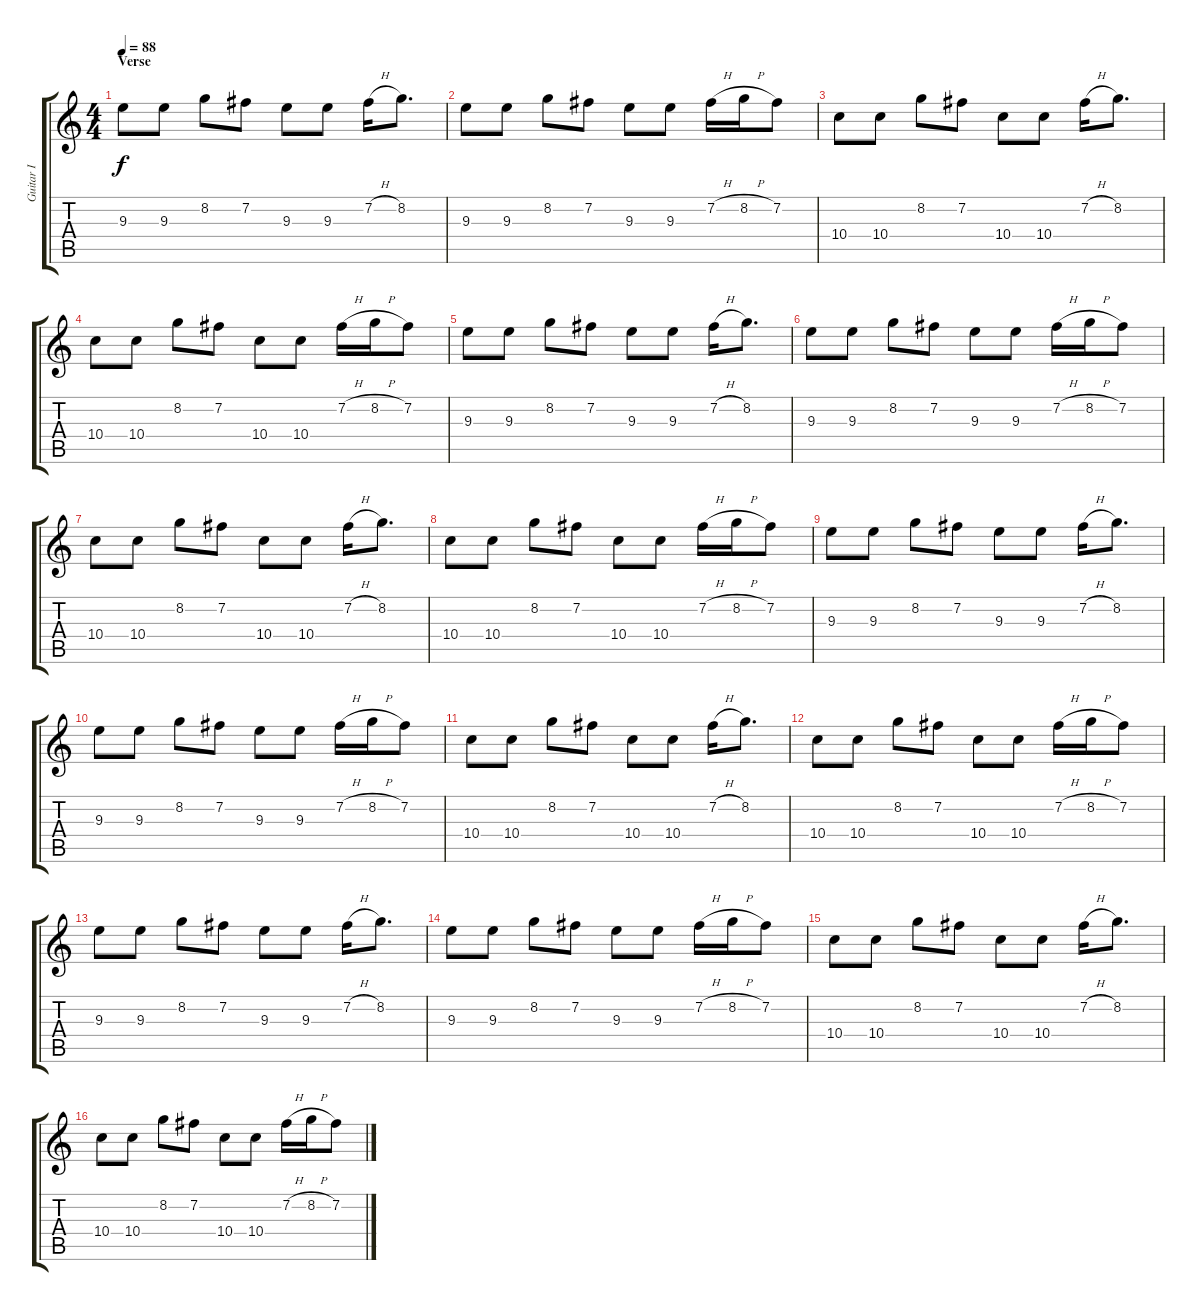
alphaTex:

\track ("Guitar I" "Guitar I") {instrument electricguitarjazz}
\staff {score tabs}
\tuning (E4 B3 G3 D3 A2 E2) {hide}
\ts (4 4)
\section ("" "Verse")
\tempo 88
\clef g2
\ks c
9.3.8{dy f} 9.3.8 8.2.8 7.2.8 9.3.8 9.3.8 7.2{h}.16 8.2.8{d} |
9.3.8 9.3.8 8.2.8 7.2.8 9.3.8 9.3.8 7.2{h}.16 8.2{h}.16 7.2.8 |
10.4.8 10.4.8 8.2.8 7.2.8 10.4.8 10.4.8 7.2{h}.16 8.2.8{d} |
10.4.8 10.4.8 8.2.8 7.2.8 10.4.8 10.4.8 7.2{h}.16 8.2{h}.16 7.2.8 |
9.3.8 9.3.8 8.2.8 7.2.8 9.3.8 9.3.8 7.2{h}.16 8.2.8{d} |
9.3.8 9.3.8 8.2.8 7.2.8 9.3.8 9.3.8 7.2{h}.16 8.2{h}.16 7.2.8 |
10.4.8 10.4.8 8.2.8 7.2.8 10.4.8 10.4.8 7.2{h}.16 8.2.8{d} |
10.4.8 10.4.8 8.2.8 7.2.8 10.4.8 10.4.8 7.2{h}.16 8.2{h}.16 7.2.8 |
9.3.8 9.3.8 8.2.8 7.2.8 9.3.8 9.3.8 7.2{h}.16 8.2.8{d} |
9.3.8 9.3.8 8.2.8 7.2.8 9.3.8 9.3.8 7.2{h}.16 8.2{h}.16 7.2.8 |
10.4.8 10.4.8 8.2.8 7.2.8 10.4.8 10.4.8 7.2{h}.16 8.2.8{d} |
10.4.8 10.4.8 8.2.8 7.2.8 10.4.8 10.4.8 7.2{h}.16 8.2{h}.16 7.2.8 |
9.3.8 9.3.8 8.2.8 7.2.8 9.3.8 9.3.8 7.2{h}.16 8.2.8{d} |
9.3.8 9.3.8 8.2.8 7.2.8 9.3.8 9.3.8 7.2{h}.16 8.2{h}.16 7.2.8 |
10.4.8 10.4.8 8.2.8 7.2.8 10.4.8 10.4.8 7.2{h}.16 8.2.8{d} |
10.4.8 10.4.8 8.2.8 7.2.8 10.4.8 10.4.8 7.2{h}.16 8.2{h}.16 7.2.8
